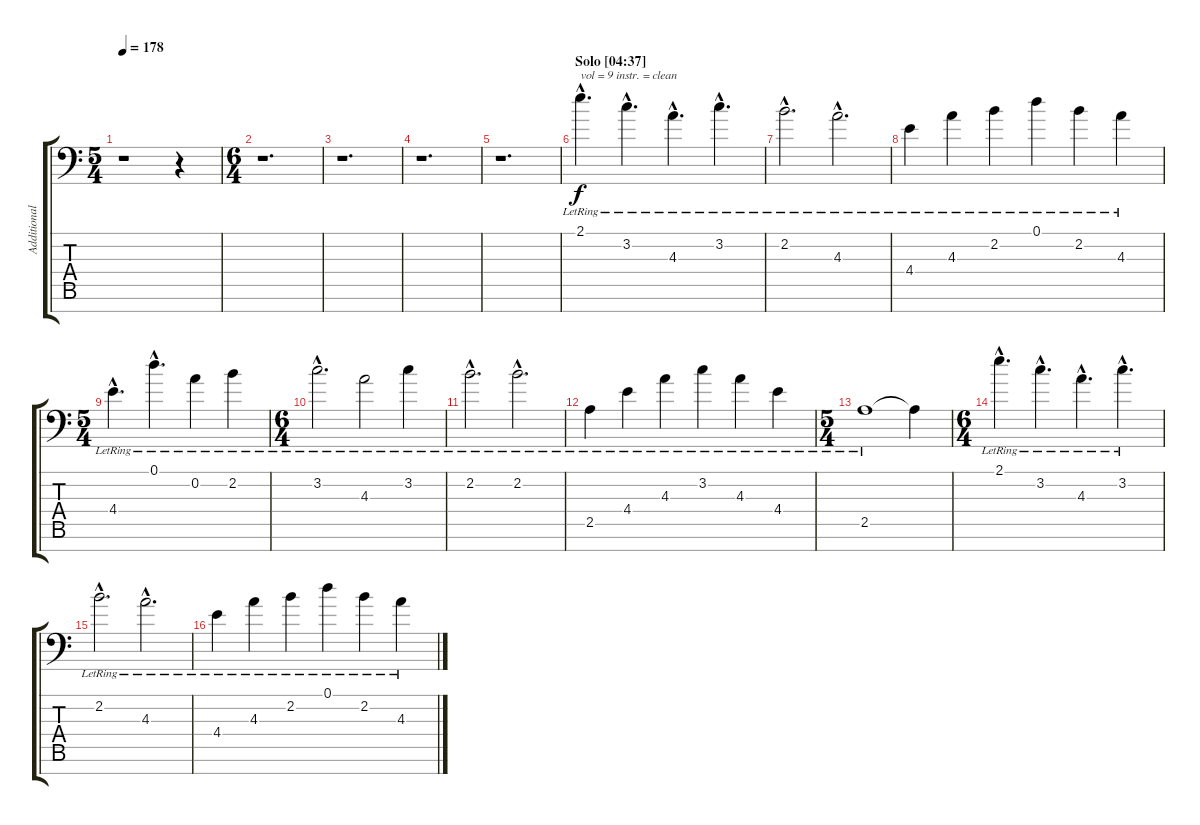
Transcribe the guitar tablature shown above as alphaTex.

\track ("Additional Guitar" "Additional") {instrument overdrivenguitar}
\staff {score tabs}
\tuning (D4 A3 F3 C3 G2 D2 A1) {hide}
\ts (5 4)
\tempo 178
\clef f4
\ks c
r.1{dy f} r.4 |
\ts (6 4)
r.1{d} |
r.1{d} |
r.1{d} |
r.1{d} |
\section ("" "Solo [04:37]")
2.1{hac lr}.4{d txt "vol = 9 instr. = clean" volume 9 instrument acousticguitarnylon} 3.2{hac lr}.4{d} 4.3{hac lr}.4{d} 3.2{hac lr}.4{d} |
2.2{hac lr}.2{d} 4.3{hac lr}.2{d} |
4.4{lr}.4 4.3{lr}.4 2.2{lr}.4 0.1{lr}.4 2.2{lr}.4 4.3{lr}.4 |
\ts (5 4)
4.4{hac lr}.4{d} 0.1{hac lr}.4{d} 0.2{lr}.4 2.2{lr}.4 |
\ts (6 4)
\section ("" "")
3.2{hac lr}.2{d} 4.3{lr}.2 3.2{lr}.4 |
2.2{hac lr}.2{d} 2.2{hac lr}.2{d} |
2.5{lr}.4 4.4{lr}.4 4.3{lr}.4 3.2{lr}.4 4.3{lr}.4 4.4{lr}.4 |
\ts (5 4)
2.5{lr}.1 2.5{t}.4 |
\ts (6 4)
\section ("" "")
2.1{hac lr}.4{d} 3.2{hac lr}.4{d} 4.3{hac lr}.4{d} 3.2{hac lr}.4{d} |
2.2{hac lr}.2{d} 4.3{hac lr}.2{d} |
4.4{lr}.4 4.3{lr}.4 2.2{lr}.4 0.1{lr}.4 2.2{lr}.4 4.3{lr}.4
